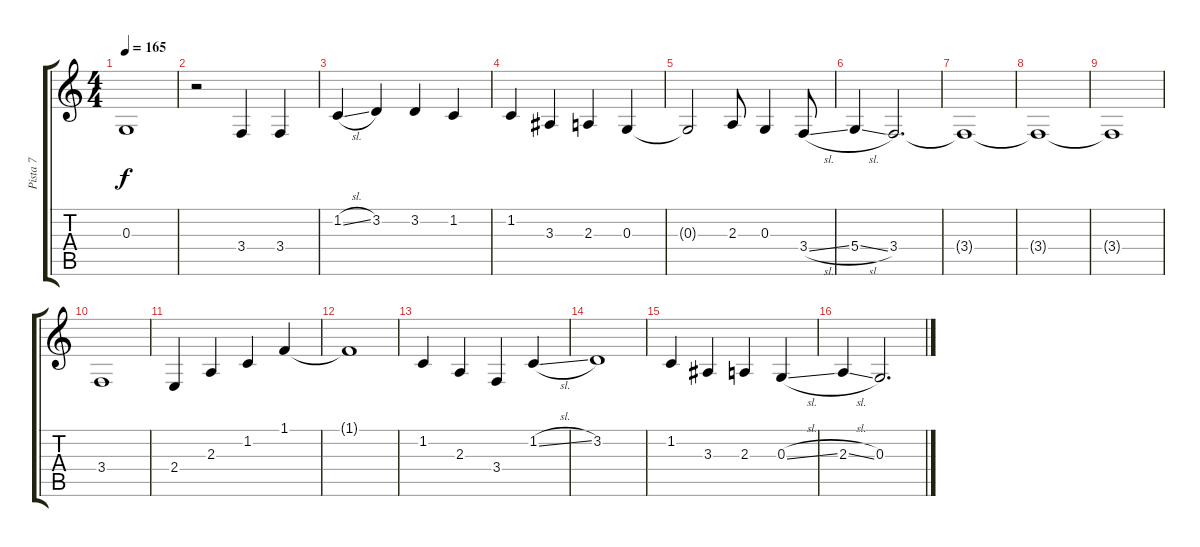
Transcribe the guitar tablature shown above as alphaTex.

\track ("Pista 7" "Pista 7") {instrument electricgrandpiano}
\staff {score tabs}
\tuning (E4 B3 G3 D3 A2 E2) {hide}
\ts (4 4)
\tempo 165
\clef g2
\ks c
0.3{t}.1{dy f} |
r.2 3.4.4 3.4.4 |
1.2{sl}.4 3.2.4 3.2.4 1.2.4 |
1.2.4 3.3.4 2.3.4 0.3.4 |
0.3{t}.2 2.3.8 0.3.4 3.4{sl}.8 |
5.4{sl}.4 3.4.2{d} |
3.4{t}.1 |
3.4{t}.1 |
3.4{t}.1 |
3.4.1 |
2.4.4 2.3.4 1.2.4 1.1.4 |
1.1{t}.1 |
1.2.4 2.3.4 3.4.4 1.2{sl}.4 |
3.2.1 |
1.2.4 3.3.4 2.3.4 0.3{sl}.4 |
2.3{sl}.4 0.3.2{d}
